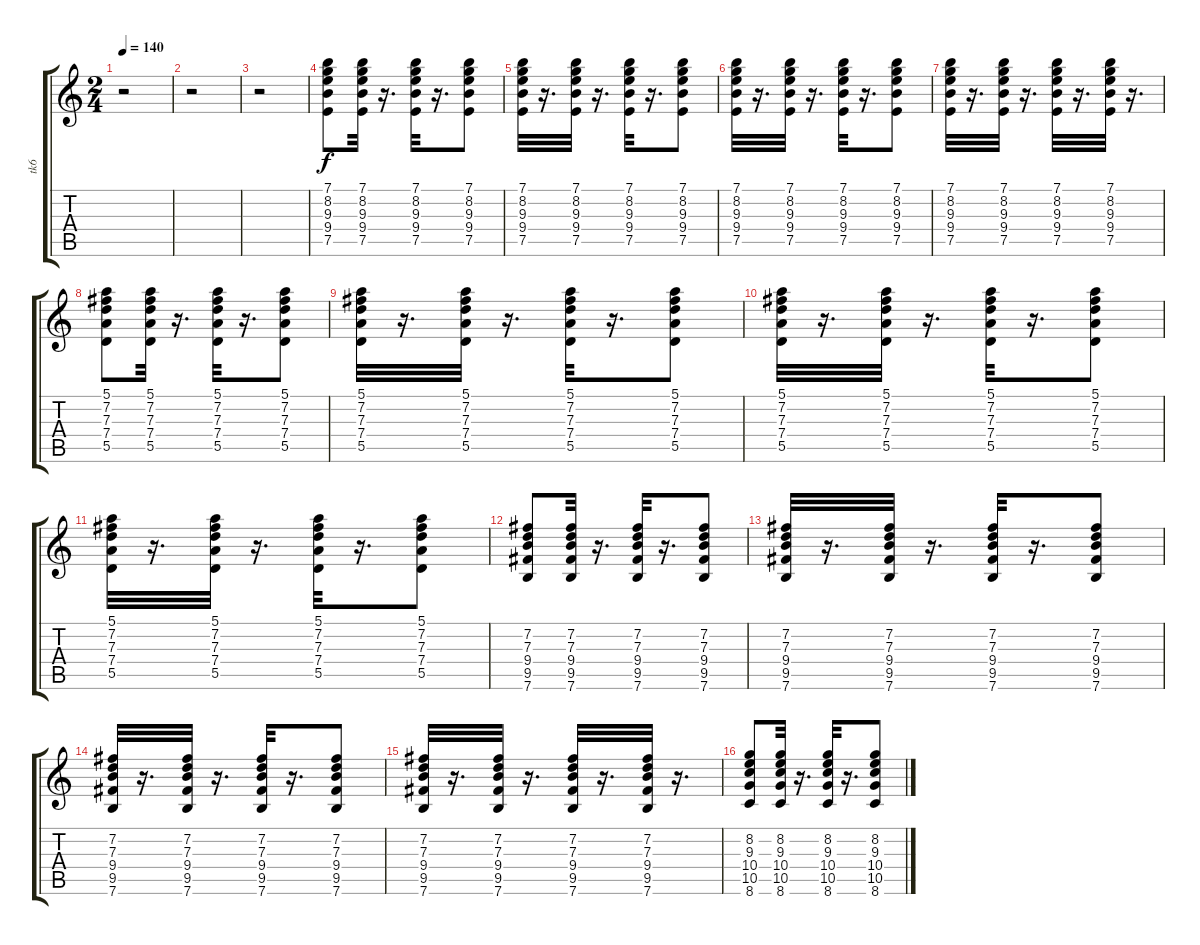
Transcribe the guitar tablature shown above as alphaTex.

\track ("tk6" "tk6") {instrument acousticguitarsteel}
\staff {score tabs}
\tuning (E4 B3 G3 D3 A2 E2) {hide}
\ts (2 4)
\tempo 140
\clef g2
\ks c
r.2{dy f instrument acousticguitarsteel} |
r.2 |
r.2 |
(7.1 8.2 9.3 9.4 7.5).8{balance 10} (7.1 8.2 9.3 9.4 7.5).32 r.16{d} (7.1 8.2 9.3 9.4 7.5).32 r.16{d} (7.1 8.2 9.3 9.4 7.5).8 |
(7.1 8.2 9.3 9.4 7.5).32 r.16{d} (7.1 8.2 9.3 9.4 7.5).32 r.16{d} (7.1 8.2 9.3 9.4 7.5).32 r.16{d} (7.1 8.2 9.3 9.4 7.5).8 |
(7.1 8.2 9.3 9.4 7.5).32 r.16{d} (7.1 8.2 9.3 9.4 7.5).32 r.16{d} (7.1 8.2 9.3 9.4 7.5).32 r.16{d} (7.1 8.2 9.3 9.4 7.5).8 |
(7.1 8.2 9.3 9.4 7.5).32 r.16{d} (7.1 8.2 9.3 9.4 7.5).32 r.16{d} (7.1 8.2 9.3 9.4 7.5).32 r.16{d} (7.1 8.2 9.3 9.4 7.5).32 r.16{d} |
(5.1 7.2 7.3 7.4 5.5).8 (5.1 7.2 7.3 7.4 5.5).32 r.16{d} (5.1 7.2 7.3 7.4 5.5).32 r.16{d} (5.1 7.2 7.3 7.4 5.5).8 |
(5.1 7.2 7.3 7.4 5.5).32 r.16{d} (5.1 7.2 7.3 7.4 5.5).32 r.16{d} (5.1 7.2 7.3 7.4 5.5).32 r.16{d} (5.1 7.2 7.3 7.4 5.5).8 |
(5.1 7.2 7.3 7.4 5.5).32 r.16{d} (5.1 7.2 7.3 7.4 5.5).32 r.16{d} (5.1 7.2 7.3 7.4 5.5).32 r.16{d} (5.1 7.2 7.3 7.4 5.5).8 |
(5.1 7.2 7.3 7.4 5.5).32 r.16{d} (5.1 7.2 7.3 7.4 5.5).32 r.16{d} (5.1 7.2 7.3 7.4 5.5).32 r.16{d} (5.1 7.2 7.3 7.4 5.5).8 |
(7.2 7.3 9.4 9.5 7.6).8 (7.2 7.3 9.4 9.5 7.6).32 r.16{d} (7.2 7.3 9.4 9.5 7.6).32 r.16{d} (7.2 7.3 9.4 9.5 7.6).8 |
(7.2 7.3 9.4 9.5 7.6).32 r.16{d} (7.2 7.3 9.4 9.5 7.6).32 r.16{d} (7.2 7.3 9.4 9.5 7.6).32 r.16{d} (7.2 7.3 9.4 9.5 7.6).8 |
(7.2 7.3 9.4 9.5 7.6).32 r.16{d} (7.2 7.3 9.4 9.5 7.6).32 r.16{d} (7.2 7.3 9.4 9.5 7.6).32 r.16{d} (7.2 7.3 9.4 9.5 7.6).8 |
(7.2 7.3 9.4 9.5 7.6).32 r.16{d} (7.2 7.3 9.4 9.5 7.6).32 r.16{d} (7.2 7.3 9.4 9.5 7.6).32 r.16{d} (7.2 7.3 9.4 9.5 7.6).32 r.16{d} |
(8.2 9.3 10.4 10.5 8.6).8 (8.2 9.3 10.4 10.5 8.6).32 r.16{d} (8.2 9.3 10.4 10.5 8.6).32 r.16{d} (8.2 9.3 10.4 10.5 8.6).8
